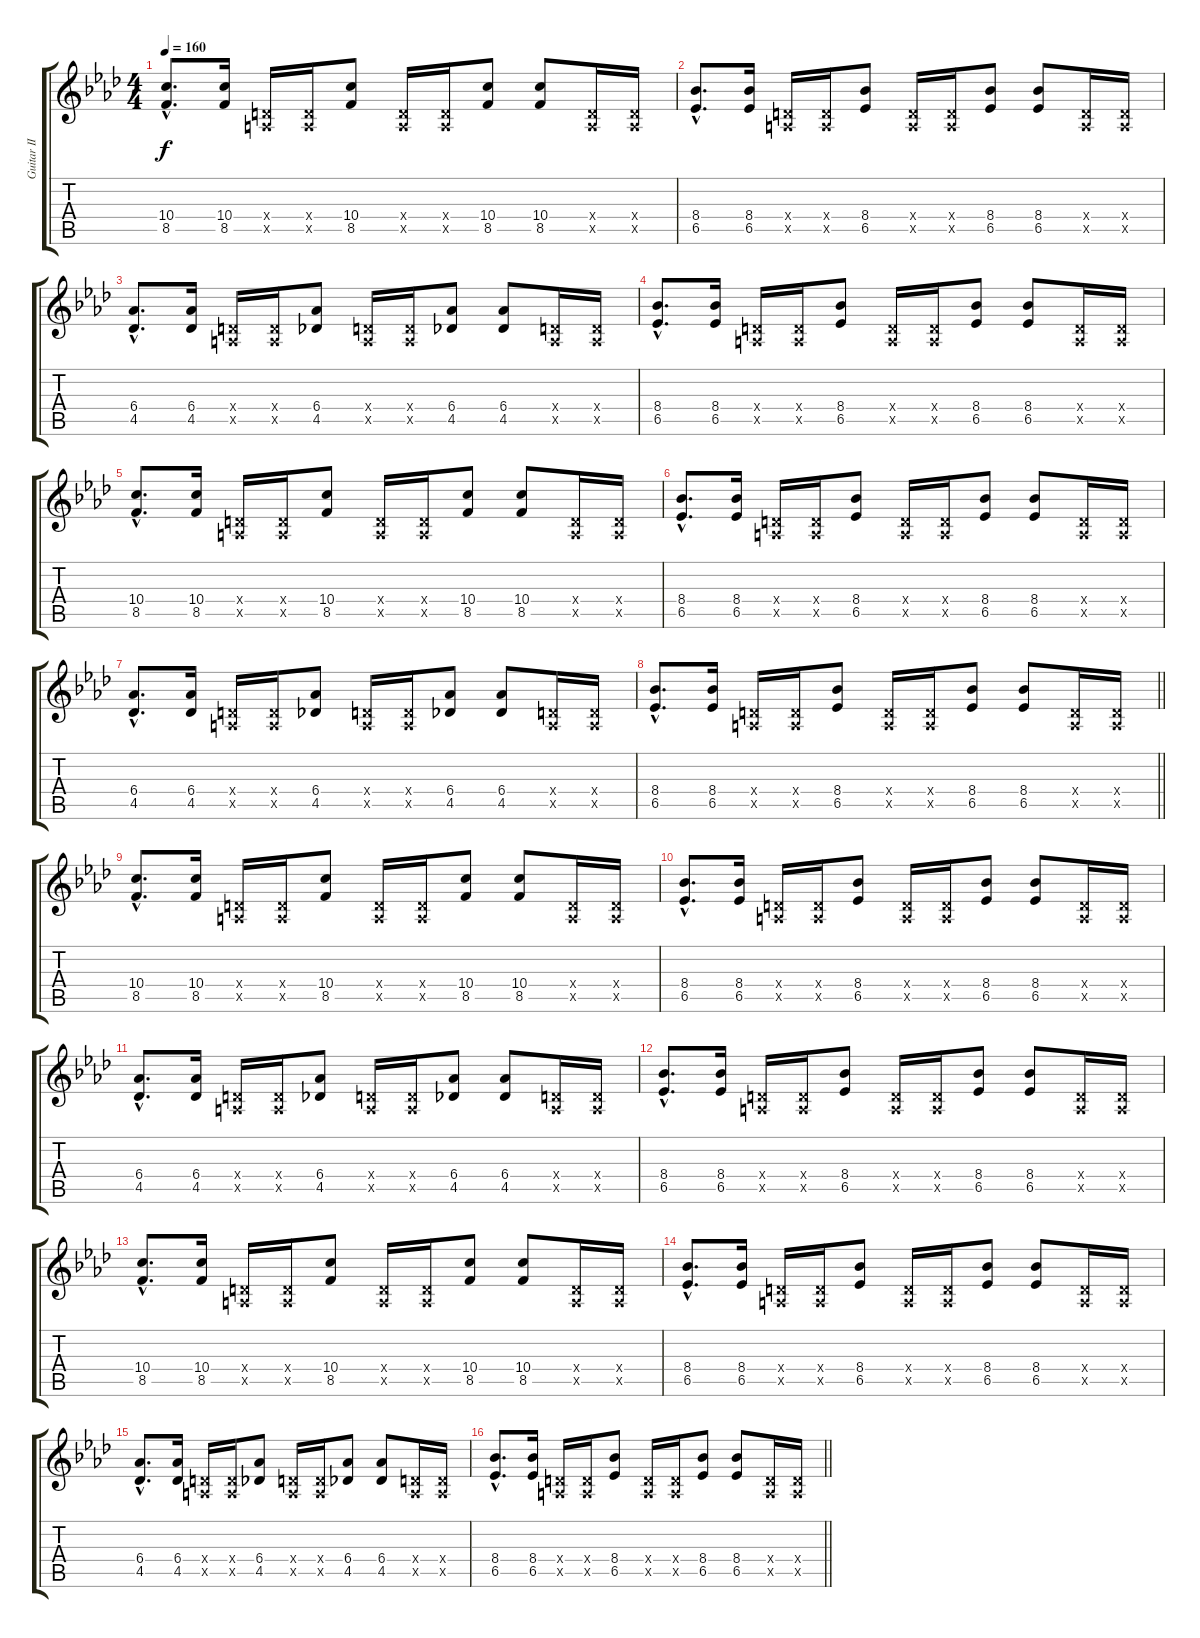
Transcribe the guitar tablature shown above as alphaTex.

\track ("Guitar II" "Guitar II") {instrument distortionguitar}
\staff {score tabs}
\tuning (E4 B3 G3 D3 A2 E2) {hide}
\ts (4 4)
\tempo 160
\clef g2
\ks ab
(10.4{hac} 8.5{hac}).8{d dy f} (10.4 8.5).16 (0.4{x} 0.5{x}).16 (0.4{x} 0.5{x}).16 (10.4 8.5).8 (0.4{x} 0.5{x}).16 (0.4{x} 0.5{x}).16 (10.4 8.5).8 (10.4 8.5).8 (0.4{x} 0.5{x}).16 (0.4{x} 0.5{x}).16 |
(8.4{hac} 6.5{hac}).8{d} (8.4 6.5).16 (0.4{x} 0.5{x}).16 (0.4{x} 0.5{x}).16 (8.4 6.5).8 (0.4{x} 0.5{x}).16 (0.4{x} 0.5{x}).16 (8.4 6.5).8 (8.4 6.5).8 (0.4{x} 0.5{x}).16 (0.4{x} 0.5{x}).16 |
(6.4{hac} 4.5{hac}).8{d} (6.4 4.5).16 (0.4{x} 0.5{x}).16 (0.4{x} 0.5{x}).16 (6.4 4.5).8 (0.4{x} 0.5{x}).16 (0.4{x} 0.5{x}).16 (6.4 4.5).8 (6.4 4.5).8 (0.4{x} 0.5{x}).16 (0.4{x} 0.5{x}).16 |
(8.4{hac} 6.5{hac}).8{d} (8.4 6.5).16 (0.4{x} 0.5{x}).16 (0.4{x} 0.5{x}).16 (8.4 6.5).8 (0.4{x} 0.5{x}).16 (0.4{x} 0.5{x}).16 (8.4 6.5).8 (8.4 6.5).8 (0.4{x} 0.5{x}).16 (0.4{x} 0.5{x}).16 |
(10.4{hac} 8.5{hac}).8{d} (10.4 8.5).16 (0.4{x} 0.5{x}).16 (0.4{x} 0.5{x}).16 (10.4 8.5).8 (0.4{x} 0.5{x}).16 (0.4{x} 0.5{x}).16 (10.4 8.5).8 (10.4 8.5).8 (0.4{x} 0.5{x}).16 (0.4{x} 0.5{x}).16 |
(8.4{hac} 6.5{hac}).8{d} (8.4 6.5).16 (0.4{x} 0.5{x}).16 (0.4{x} 0.5{x}).16 (8.4 6.5).8 (0.4{x} 0.5{x}).16 (0.4{x} 0.5{x}).16 (8.4 6.5).8 (8.4 6.5).8 (0.4{x} 0.5{x}).16 (0.4{x} 0.5{x}).16 |
(6.4{hac} 4.5{hac}).8{d} (6.4 4.5).16 (0.4{x} 0.5{x}).16 (0.4{x} 0.5{x}).16 (6.4 4.5).8 (0.4{x} 0.5{x}).16 (0.4{x} 0.5{x}).16 (6.4 4.5).8 (6.4 4.5).8 (0.4{x} 0.5{x}).16 (0.4{x} 0.5{x}).16 |
\barLineRight lightlight
(8.4{hac} 6.5{hac}).8{d} (8.4 6.5).16 (0.4{x} 0.5{x}).16 (0.4{x} 0.5{x}).16 (8.4 6.5).8 (0.4{x} 0.5{x}).16 (0.4{x} 0.5{x}).16 (8.4 6.5).8 (8.4 6.5).8 (0.4{x} 0.5{x}).16 (0.4{x} 0.5{x}).16 |
(10.4{hac} 8.5{hac}).8{d} (10.4 8.5).16 (0.4{x} 0.5{x}).16 (0.4{x} 0.5{x}).16 (10.4 8.5).8 (0.4{x} 0.5{x}).16 (0.4{x} 0.5{x}).16 (10.4 8.5).8 (10.4 8.5).8 (0.4{x} 0.5{x}).16 (0.4{x} 0.5{x}).16 |
(8.4{hac} 6.5{hac}).8{d} (8.4 6.5).16 (0.4{x} 0.5{x}).16 (0.4{x} 0.5{x}).16 (8.4 6.5).8 (0.4{x} 0.5{x}).16 (0.4{x} 0.5{x}).16 (8.4 6.5).8 (8.4 6.5).8 (0.4{x} 0.5{x}).16 (0.4{x} 0.5{x}).16 |
(6.4{hac} 4.5{hac}).8{d} (6.4 4.5).16 (0.4{x} 0.5{x}).16 (0.4{x} 0.5{x}).16 (6.4 4.5).8 (0.4{x} 0.5{x}).16 (0.4{x} 0.5{x}).16 (6.4 4.5).8 (6.4 4.5).8 (0.4{x} 0.5{x}).16 (0.4{x} 0.5{x}).16 |
(8.4{hac} 6.5{hac}).8{d} (8.4 6.5).16 (0.4{x} 0.5{x}).16 (0.4{x} 0.5{x}).16 (8.4 6.5).8 (0.4{x} 0.5{x}).16 (0.4{x} 0.5{x}).16 (8.4 6.5).8 (8.4 6.5).8 (0.4{x} 0.5{x}).16 (0.4{x} 0.5{x}).16 |
(10.4{hac} 8.5{hac}).8{d} (10.4 8.5).16 (0.4{x} 0.5{x}).16 (0.4{x} 0.5{x}).16 (10.4 8.5).8 (0.4{x} 0.5{x}).16 (0.4{x} 0.5{x}).16 (10.4 8.5).8 (10.4 8.5).8 (0.4{x} 0.5{x}).16 (0.4{x} 0.5{x}).16 |
(8.4{hac} 6.5{hac}).8{d} (8.4 6.5).16 (0.4{x} 0.5{x}).16 (0.4{x} 0.5{x}).16 (8.4 6.5).8 (0.4{x} 0.5{x}).16 (0.4{x} 0.5{x}).16 (8.4 6.5).8 (8.4 6.5).8 (0.4{x} 0.5{x}).16 (0.4{x} 0.5{x}).16 |
(6.4{hac} 4.5{hac}).8{d} (6.4 4.5).16 (0.4{x} 0.5{x}).16 (0.4{x} 0.5{x}).16 (6.4 4.5).8 (0.4{x} 0.5{x}).16 (0.4{x} 0.5{x}).16 (6.4 4.5).8 (6.4 4.5).8 (0.4{x} 0.5{x}).16 (0.4{x} 0.5{x}).16 |
\barLineRight lightlight
(8.4{hac} 6.5{hac}).8{d} (8.4 6.5).16 (0.4{x} 0.5{x}).16 (0.4{x} 0.5{x}).16 (8.4 6.5).8 (0.4{x} 0.5{x}).16 (0.4{x} 0.5{x}).16 (8.4 6.5).8 (8.4 6.5).8 (0.4{x} 0.5{x}).16 (0.4{x} 0.5{x}).16
